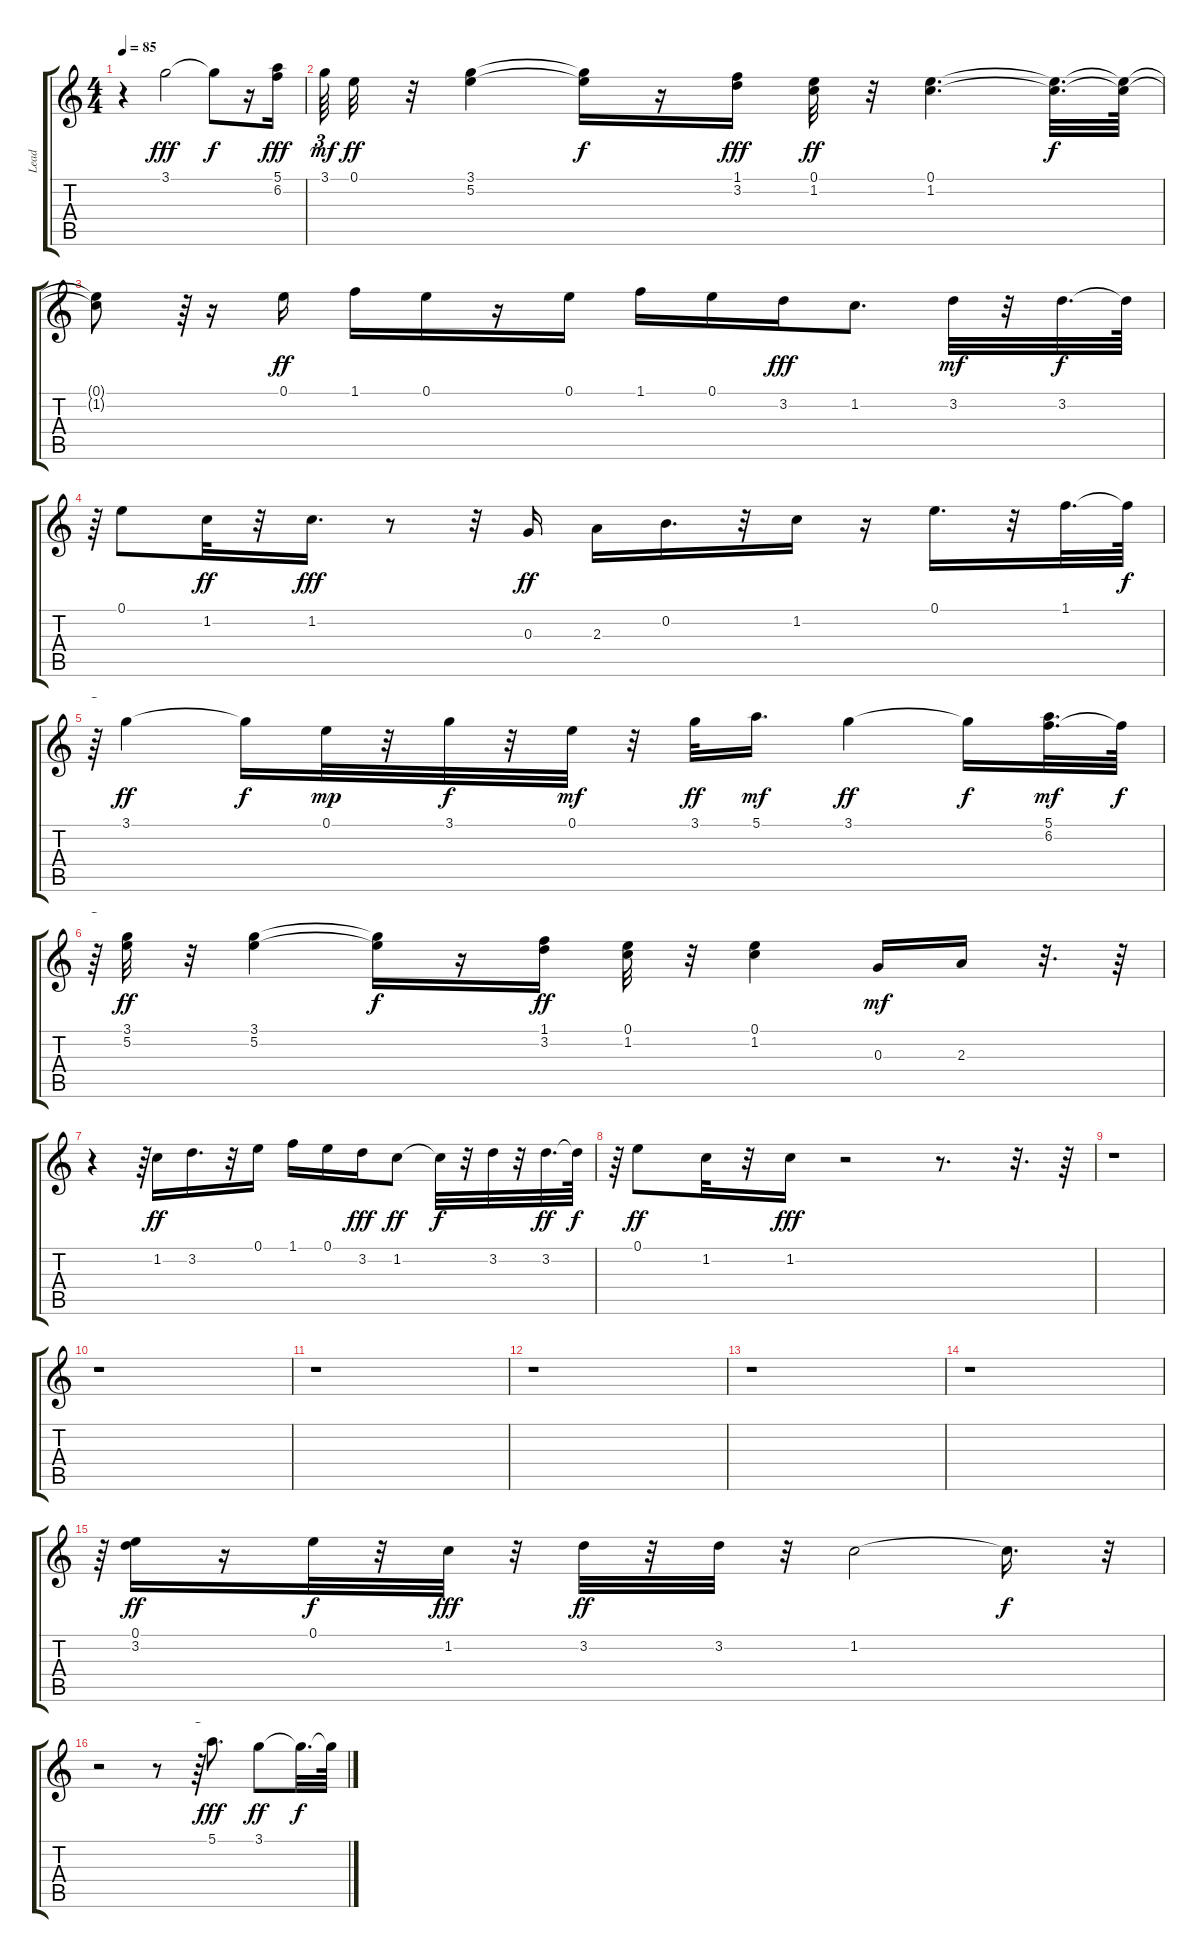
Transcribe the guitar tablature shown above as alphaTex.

\track ("Lead" "Lead") {instrument electricguitarjazz}
\staff {score tabs}
\tuning (E4 B3 G3 D3 A2 E2) {hide}
\ts (4 4)
\tempo 85
\clef g2
\ks c
r.4{dy fff} 3.1.2 3.1{t}.8{dy f} r.16 (5.1 6.2).16{dy fff} |
3.1.64{tu (3 2) dy mf} 0.1.32{dy ff} r.32 (3.1 5.2).4 (3.1{t} 5.2{t}).16{dy f} r.16 (1.1 3.2).16{dy fff} (0.1 1.2).32{dy ff} r.32 (0.1 1.2).4{d} (0.1{t} 1.2{t}).32{d dy f} (0.1{t} 1.2{t}).64 |
(0.1{t} 1.2{t}).8 r.64{tu (3 2)} r.16 0.1.16{dy ff} 1.1.16 0.1.16 r.16 0.1.16 1.1.16 0.1.16 3.2.16{dy fff} 1.2.8{d} 3.2.32{dy mf} r.32 3.2.32{d dy f} 3.2{t}.64 |
r.64{tu (3 2)} 0.1.8 1.2.32{dy ff} r.32 1.2.16{d dy fff} r.8 r.32 0.3.16{dy ff} 2.3.16 0.2.16{d} r.32 1.2.16 r.16 0.1.16{d} r.32 1.1.32{d} 1.1{t}.64{dy f} |
r.64{tu (3 2)} 3.1.4{dy ff} 3.1{t}.16{dy f} 0.1.32{dy mp} r.32 3.1.32{dy f} r.32 0.1.32{dy mf} r.32 3.1.32{dy ff} 5.1.16{d dy mf} 3.1.4{dy ff} 3.1{t}.16{dy f} (5.1 6.2).32{d dy mf} 6.2{t}.64{dy f} |
r.64{tu (3 2)} (3.1 5.2).32{dy ff} r.32 (3.1 5.2).4 (3.1{t} 5.2{t}).16{dy f} r.16 (1.1 3.2).16{dy ff} (0.1 1.2).32 r.32 (0.1 1.2).4 0.3.16{dy mf} 2.3.16 r.32{d} r.64 |
r.4 r.64{tu (3 2)} 1.2.16{dy ff} 3.2.16{d} r.32 0.1.16 1.1.16 0.1.16 3.2.16{dy fff} 1.2.8{dy ff} 1.2{t}.32{dy f} r.32 3.2.32 r.32 3.2.32{d dy ff} 3.2{t}.64{dy f} |
r.64{tu (3 2)} 0.1.8{dy ff} 1.2.32 r.32 1.2.16{dy fff} r.2 r.8{d} r.32{d} r.64 |
r.1 |
r.1 |
r.1 |
r.1 |
r.1 |
r.1 |
r.64{tu (3 2)} (0.1 3.2).16{dy ff volume 12 instrument electricguitarjazz} r.16 0.1.32{dy f} r.32 1.2.32{dy fff} r.32 3.2.32{dy ff} r.32 3.2.32 r.32 1.2.2 1.2{t}.16{d dy f} r.32{tu (3 2)} |
r.2 r.8 r.64{tu (3 2)} 5.1.8{d dy fff} 3.1.8{dy ff} 3.1{t}.32{d dy f} 3.1{t}.64
